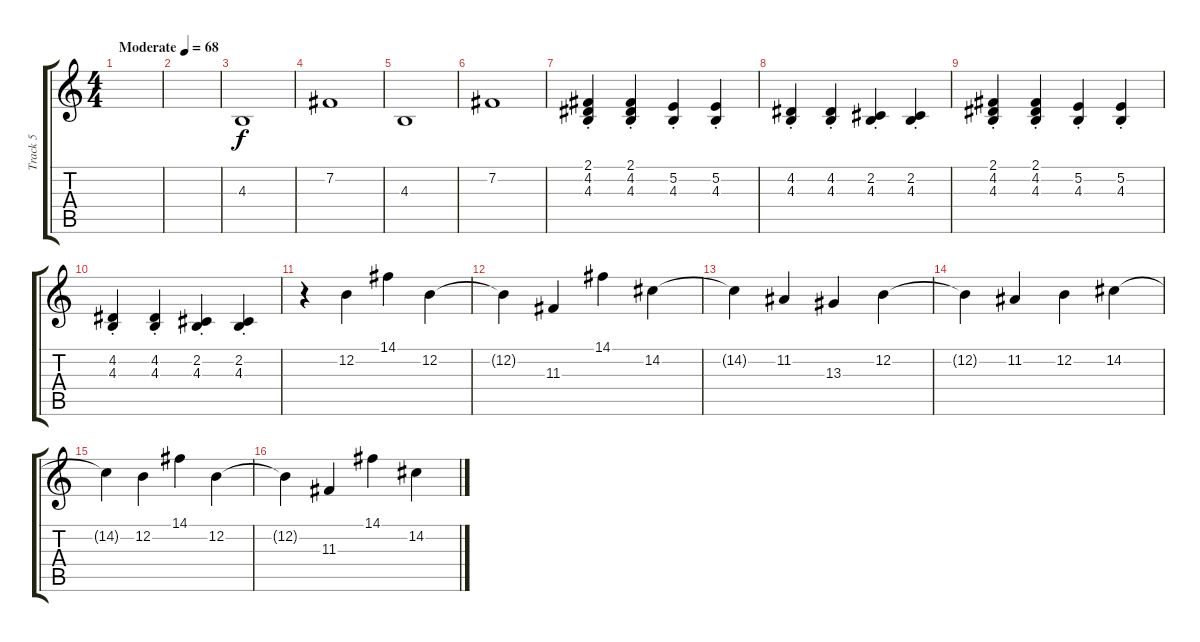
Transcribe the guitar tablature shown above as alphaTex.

\track ("Track 5" "Track 5") {instrument brightacousticpiano}
\staff {score tabs}
\tuning (E4 B3 G3 D3 A2 E2) {hide}
\ts (4 4)
\tempo (68 "Moderate")
\clef g2
\ks c
|
|
4.3.1 |
7.2.1 |
4.3.1 |
7.2.1 |
(2.1{st} 4.2{st} 4.3{st}).4 (2.1{st} 4.2{st} 4.3{st}).4 (5.2{st} 4.3{st}).4 (5.2{st} 4.3{st}).4 |
(4.2{st} 4.3{st}).4 (4.2{st} 4.3{st}).4 (2.2{st} 4.3{st}).4 (2.2{st} 4.3{st}).4 |
(2.1{st} 4.2{st} 4.3{st}).4 (2.1{st} 4.2{st} 4.3{st}).4 (5.2{st} 4.3{st}).4 (5.2{st} 4.3{st}).4 |
(4.2{st} 4.3{st}).4 (4.2{st} 4.3{st}).4 (2.2{st} 4.3{st}).4 (2.2{st} 4.3{st}).4 |
r.4 12.2.4 14.1.4 12.2.4 |
12.2{t}.4 11.3.4 14.1.4 14.2.4 |
14.2{t}.4 11.2.4 13.3.4 12.2.4 |
12.2{t}.4 11.2.4 12.2.4 14.2.4 |
14.2{t}.4 12.2.4 14.1.4 12.2.4 |
12.2{t}.4 11.3.4 14.1.4 14.2.4
